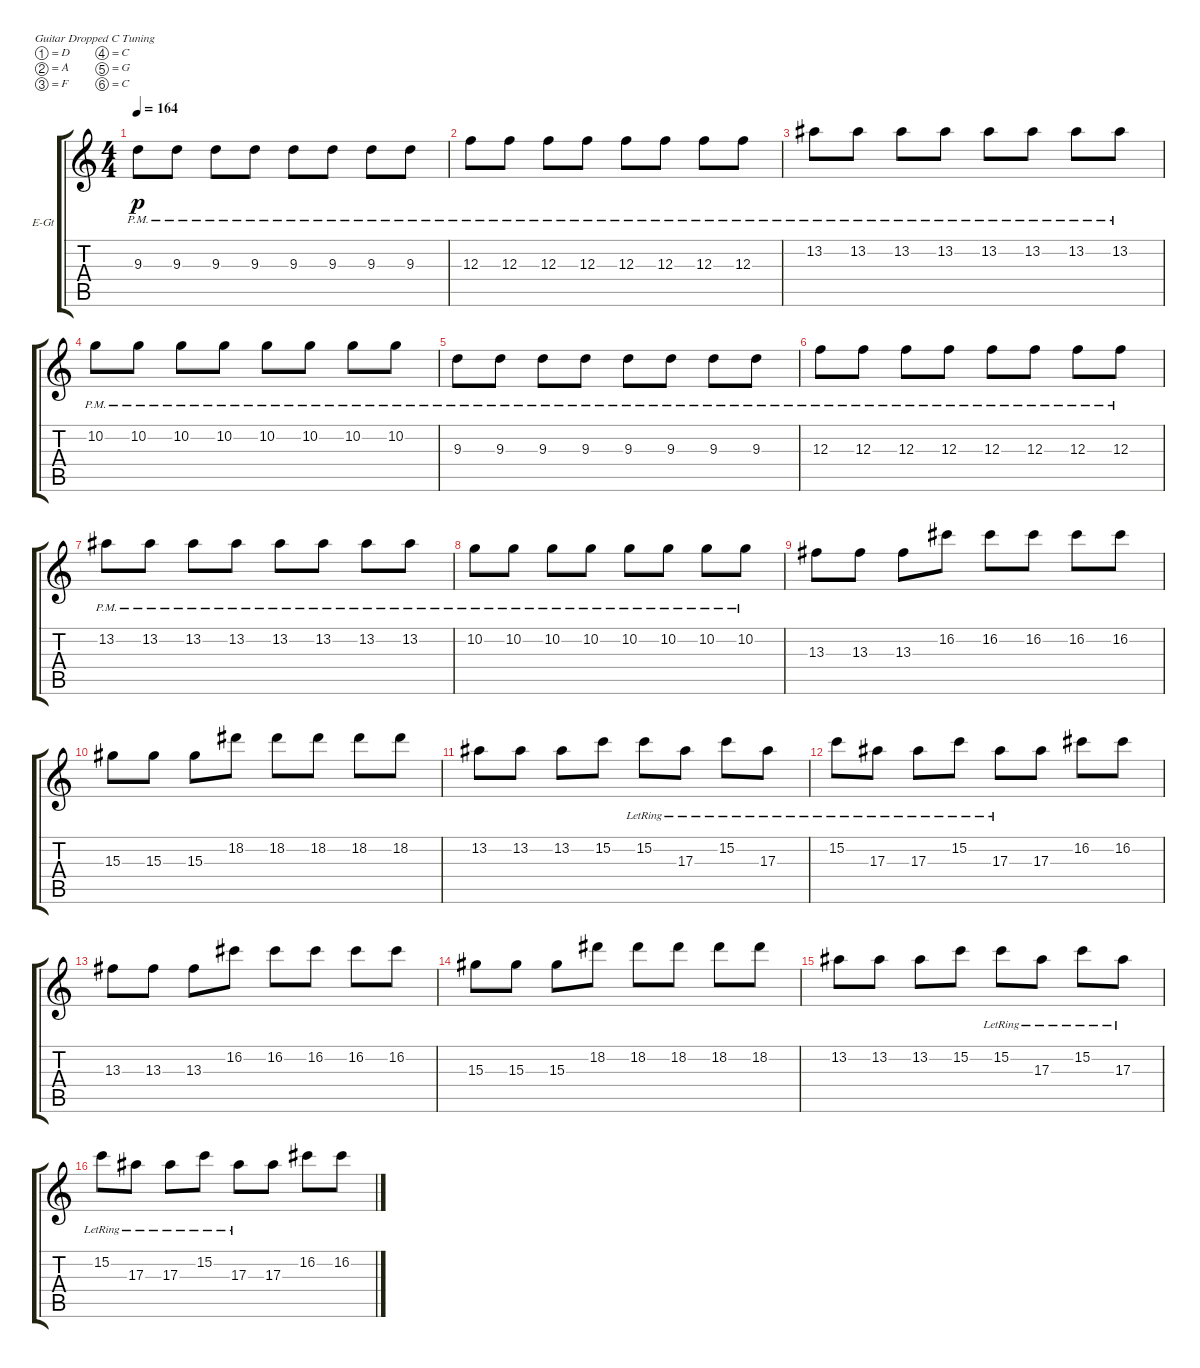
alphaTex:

\defaultSystemsLayout 4
\bracketExtendMode groupsimilarinstruments
\firstSystemTrackNameOrientation horizontal
\otherSystemsTrackNameOrientation horizontal
\track ("Guitar 1" "E-Gt") {instrument electricguitarclean}
\staff {score tabs}
\tuning (D4 A3 F3 C3 G2 C2)
\ts (4 4)
\tempo 164
\clef g2
\ks c
9.3{pm}.8{dy p} 9.3{pm}.8 9.3{pm}.8 9.3{pm}.8 9.3{pm}.8 9.3{pm}.8 9.3{pm}.8 9.3{pm}.8 |
12.3{pm}.8 12.3{pm}.8 12.3{pm}.8 12.3{pm}.8 12.3{pm}.8 12.3{pm}.8 12.3{pm}.8 12.3{pm}.8 |
13.2{pm}.8 13.2{pm}.8 13.2{pm}.8 13.2{pm}.8 13.2{pm}.8 13.2{pm}.8 13.2{pm}.8 13.2{pm}.8 |
10.2{pm}.8 10.2{pm}.8 10.2{pm}.8 10.2{pm}.8 10.2{pm}.8 10.2{pm}.8 10.2{pm}.8 10.2{pm}.8 |
9.3{pm}.8 9.3{pm}.8 9.3{pm}.8 9.3{pm}.8 9.3{pm}.8 9.3{pm}.8 9.3{pm}.8 9.3{pm}.8 |
12.3{pm}.8 12.3{pm}.8 12.3{pm}.8 12.3{pm}.8 12.3{pm}.8 12.3{pm}.8 12.3{pm}.8 12.3{pm}.8 |
13.2{pm}.8 13.2{pm}.8 13.2{pm}.8 13.2{pm}.8 13.2{pm}.8 13.2{pm}.8 13.2{pm}.8 13.2{pm}.8 |
10.2{pm}.8 10.2{pm}.8 10.2{pm}.8 10.2{pm}.8 10.2{pm}.8 10.2{pm}.8 10.2{pm}.8 10.2{pm}.8 |
13.3.8 13.3.8 13.3.8 16.2.8 16.2.8 16.2.8 16.2.8 16.2.8 |
15.3.8 15.3.8 15.3.8 18.2.8 18.2.8 18.2.8 18.2.8 18.2.8 |
13.2.8 13.2.8 13.2.8 15.2.8 15.2{lr}.8 17.3{lr}.8 15.2{lr}.8 17.3{lr}.8 |
15.2{lr}.8 17.3{lr}.8 17.3{lr}.8 15.2{lr}.8 17.3{lr}.8 17.3.8 16.2.8 16.2.8 |
13.3.8 13.3.8 13.3.8 16.2.8 16.2.8 16.2.8 16.2.8 16.2.8 |
15.3.8 15.3.8 15.3.8 18.2.8 18.2.8 18.2.8 18.2.8 18.2.8 |
13.2.8 13.2.8 13.2.8 15.2.8 15.2{lr}.8 17.3{lr}.8 15.2{lr}.8 17.3{lr}.8 |
15.2{lr}.8 17.3{lr}.8 17.3{lr}.8 15.2{lr}.8 17.3{lr}.8 17.3.8 16.2.8 16.2.8
